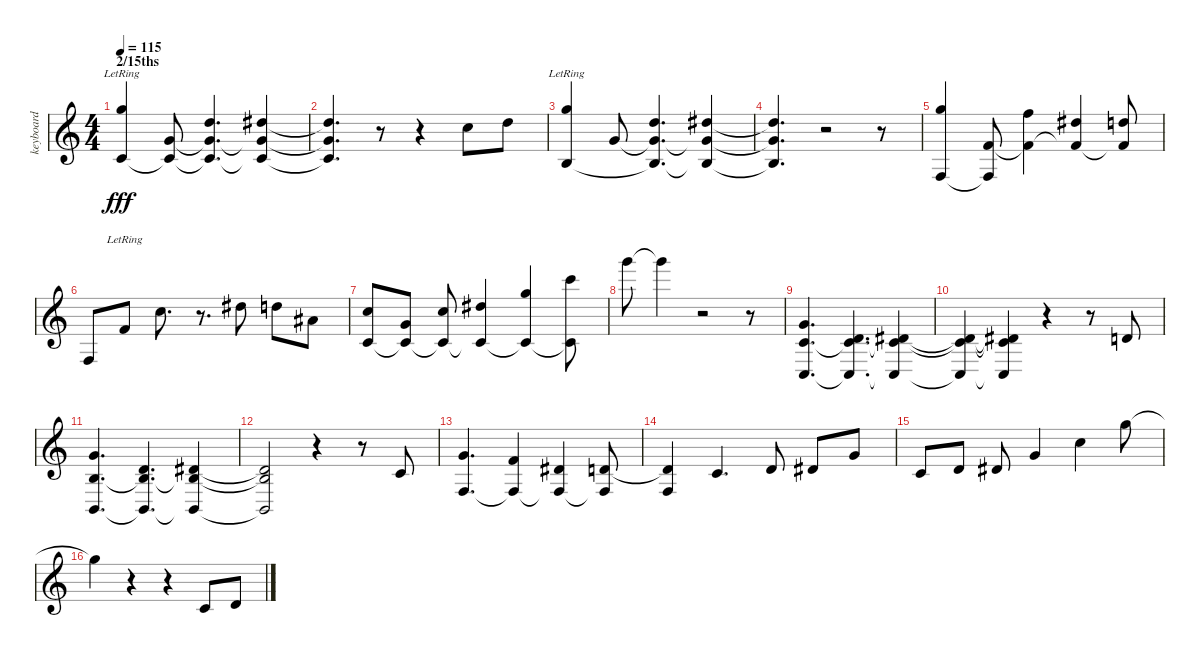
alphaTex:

\track ("keyboard" "keyboard") {instrument pad8sweep}
\staff {score}
\tuning (E4 B3 G3 D3 A2 E2) {hide}
\ts (4 4)
\section ("" "2/15ths")
\tempo 115
\clef g2
\ks c
(15.1{lr} 15.5).4{dy fff instrument acousticgrandpiano} (8.2 15.5{t}).8 (10.1 8.2{t} 15.5{t}).4{d} (11.1 8.2{t} 15.5{t}).4 |
(11.1{t} 8.2{t} 15.5{t}).4{d} r.8 r.4 17.3.8 15.2.8 |
(15.1{lr} 14.5).4 8.2.8 (10.1 8.2{t} 14.5{t}).4{d} (11.1 8.2{t} 14.5{t}).4 |
(11.1{t} 8.2{t} 14.5{t}).4{d} r.2 r.8 |
(15.1 13.6).4 (6.2 13.6{t}).8 (13.1 6.2{t}).4 (11.1 6.2{t}).4 (10.1 6.2{t}).8 |
8.5.8 10.3{lr}.8 8.1.8{d} r.8{d} 11.1.8 10.1.8 11.2.8 |
(8.1 1.2).8 (3.1 1.2{t}).8 (8.1 1.2{t}).8 (11.1 1.2{t}).4 (15.1 1.2{t}).4 (20.1 1.2{t}).8 |
27.1.8 27.1{t}.4 r.2 r.8 |
(3.1 5.3 3.5).4{d} (3.2 5.3{t} 3.5{t}).4{d} (4.2 5.3{t} 3.5{t}).4 |
(4.2{t} 5.3{t} 3.5{t}).4 (4.2{t} 5.3{t} 3.5{t}).4 r.4 r.8 3.2.8 |
(3.1 4.3 2.5).4{d} (3.2 4.3{t} 2.5{t}).4{d} (4.2 4.3{t} 2.5{t}).4 |
(4.2{t} 4.3{t} 2.5{t}).2 r.4 r.8 1.2.8 |
(3.1 3.4).4{d} (1.1 3.4{t}).4 (4.2 3.4{t}).4 (3.2 3.4{t}).8 |
(3.2{t} 3.4).4 1.2.4{d} 3.2.8 4.2.8 3.1.8 |
1.2.8 3.2.8 4.2.8 3.1.4 8.1.4 15.1.8 |
15.1{t}.4 r.4 r.4 1.2.8 3.2.8
